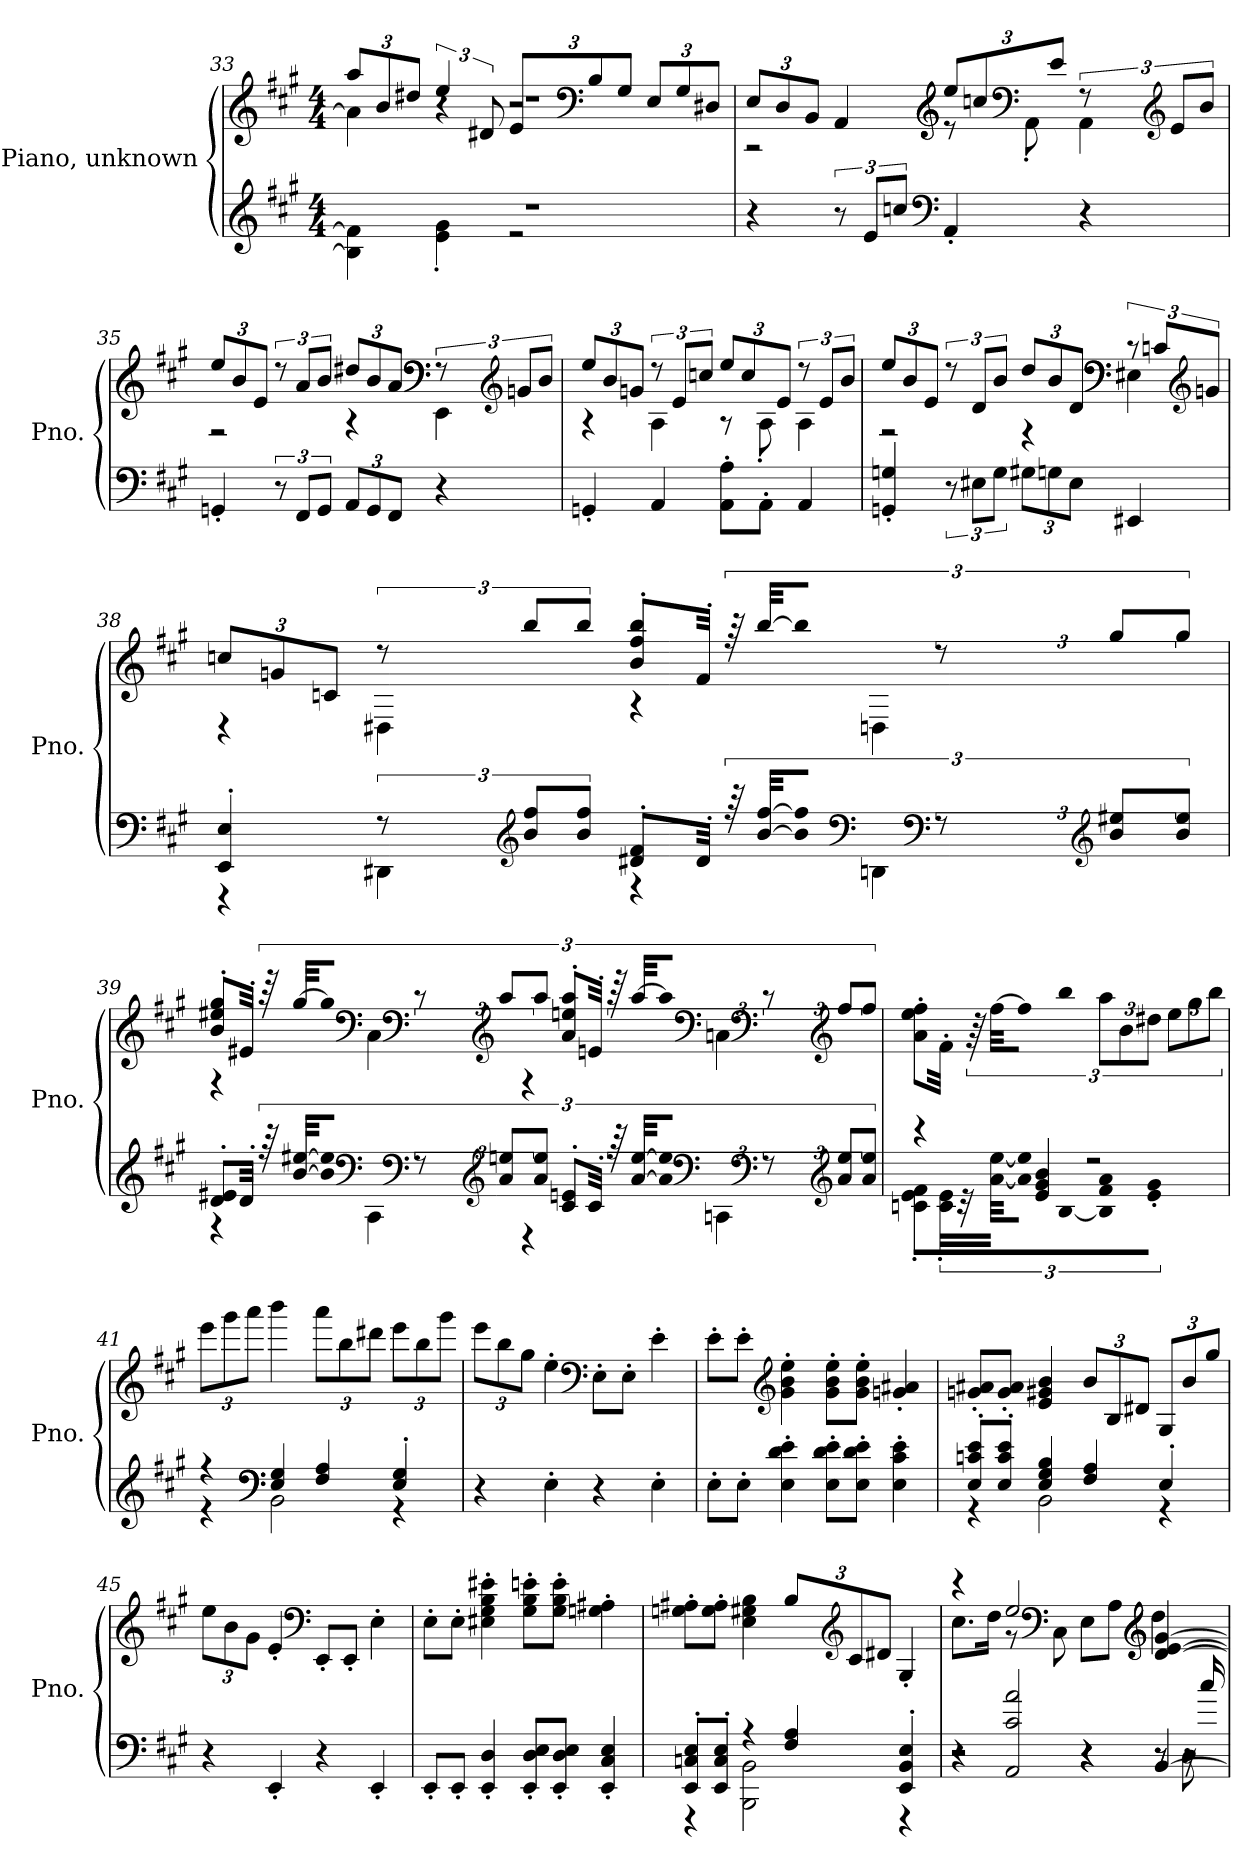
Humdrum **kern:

**kern	**kern
*part1	*part1
*staff2	*staff1
*I"Piano, unknown	*
*I'Pno.	*
*clefG2	*clefG2
*k[f#c#g#]	*k[f#c#g#]
*M4/4	*M4/4
=33	=33
*^	*^
*	*	*	*^
*	*	*	*	*Xbrackettup
1r	4B\] 4f#\]	1r	4a\]	12aa/L
.	.	.	.	12b/
.	.	.	.	12dd#X/J
*	*	*	*	*brackettup
.	4e\' 4g#\'	.	4r	6ee/
.	.	.	.	12d#X/
*	*	*	*	*Xbrackettup
.	2r	.	2r	12e/L
*	*	*clefF4	*	*
.	.	.	.	12B/
.	.	.	.	12G#/J
.	.	.	.	12E/L
.	.	.	.	12G#/
.	.	.	.	12D#X/J
*v	*v	*	*	*
*	*	*v	*v
!!LO:PB:g=z
=34	=34	=34
4r	12E/L	2r
.	12D/	.
.	12BB/J	.
12r	4AA/	.
12e/L	.	.
12ccn/J	.	.
*clefF4	*clefG2	*
4AA'/	12ee/L	8r
.	12ccn/	.
*	*clefF4	*
.	.	8AA'\
.	12e/J	.
*	*brackettup	*
4r	12r	4AA\
*	*clefG2	*
.	12e/L	.
.	12b/J	.
=35	=35	=35
*	*Xbrackettup	*
4GGn'/	12ee/L	2r
.	12b/	.
.	12e/J	.
*	*brackettup	*
12r	12r	.
12FF#/L	12a/L	.
12GG/J	12b/J	.
*Xbrackettup	*Xbrackettup	*
12AA/L	12dd#X/L	4r
12GG/	12b/	.
12FF#/J	12a/J	.
*	*clefF4	*
*	*brackettup	*
4r	12r	4EE\
*	*clefG2	*
.	12gn/L	.
.	12b/J	.
!!LO:LB:g=z	!!
=36	=36	=36
*	*Xbrackettup	*
4GGn'/	12ee/L	4r
.	12b/	.
.	12gn/J	.
*	*brackettup	*
4AA/	12r	4A\
.	12e/L	.
.	12ccn/J	.
*	*Xbrackettup	*
8AA\' 8A\'L	12ee/L	8r
.	12cc/	.
8AA'\J	.	8A'\
.	12e/J	.
*	*brackettup	*
4AA/	12r	4A\
.	12e/L	.
.	12b/J	.
=37	=37	=37
*	*Xbrackettup	*
4GGn/' 4Gn/'	12ee/L	2r
.	12b/	.
.	12e/J	.
*brackettup	*brackettup	*
12r	12r	.
12E#X\L	12d/L	.
12G\J	12b/J	.
*Xbrackettup	*Xbrackettup	*
12G#X\L	12dd/L	4r
12Gn\	12b/	.
12E#\J	12d/J	.
*	*clefF4	*
*	*brackettup	*
4EE#X/	12r	4E#X\
.	12cn/L	.
*	*clefG2	*
.	12gn/J	.
!!LO:LB:g=z	!!
=38	=38	=38
*^	*	*
*	*	*Xbrackettup	*
4EE/' 4E/'	4r	12ccn/L	4r
.	.	12gn/	.
.	.	12cn/J	.
*brackettup	*	*brackettup	*
12r	4DD#X\	12r	4D#X\
*clefG2	*	*	*
12b/ 12ff#/L	.	12bb/L	.
12b/ 12ff#/J	.	12bb/J	.
8d#X/' 8f#/'L	4r	8b/' 8ff#/' 8bb/'L	4r
32d#'/Jkk	.	32f#'/Jkk	.
96r	.	96r	.
[48b/ [48ff#/KLL	.	[48bb/KLL	.
16b/] 16ff#/]JJ	.	16bb/JJ]	.
*clefF4	*	*	*
12r	4DDn\	12r	4Dn\
*clefG2	*	*	*
12b/ 12ee#X/L	.	12gg#/L	.
12b/ 12ee#/J	.	12gg#/J	.
!!LO:LB:g=z	!!
=39	=39	=39	=39
8d/' 8e#X/'L	4r	8b/' 8ee#X/' 8gg#/'L	4r
32d'/Jkk	.	32e#X'/Jkk	.
96r	.	96r	.
[48b/ [48ee#X/KLL	.	[48gg#/KLL	.
16b/] 16ee#/]JJ	.	16gg#/JJ]	.
*clefF4	*	*clefF4	*
12r	4CC#\	12r	4C#\
*clefG2	*	*clefG2	*
12a/ 12een/L	.	12aa/L	.
12a/ 12ee/J	.	12aa/J	.
8c#/' 8en/'L	4r	8a/' 8een/' 8aa/'L	4r
32c#'/Jkk	.	32en'/Jkk	.
96r	.	96r	.
[48a/ [48ee/KLL	.	[48aa/KLL	.
16a/] 16ee/]JJ	.	16aa/JJ]	.
*clefF4	*	*clefF4	*
12r	4CCn\	12r	4Cn\
*clefG2	*	*clefG2	*
12a/ 12ee/L	.	12ff#/L	.
12a/ 12ee/J	.	12ff#/J	.
*	*	*v	*v
!!LO:LB:g=z
=40	=40	=40
4r	8cn\' 8e\' 8f#\'L	8a\' 8ee\' 8ff#\'L
.	48c\' 48e\'Jkk	32f#'\Jkk
.	48r	.
.	.	96r
.	[48a\ [48ee\KLL	[48ff#\KLL
.	16a\] 16ee\]JJ	16ff#\JJ]
4e/ 4g#/ 4b/	[4B\	4bb\
*	*	*Xbrackettup
2r	4B\] 4f#\ 4a\	12aa\L
.	.	12b\
.	.	12dd#X\J
.	4e\' 4g#\'	12ee\L
.	.	12gg#\
.	.	12bb\J
=41	=41	=41
4r	4r	12eee\L
.	.	12ggg#\
.	.	12aaa\J
*clefF4	*	*
4E/ 4G#/	2BB\	4bbb\
4F#/ 4A/	.	12aaa\L
.	.	12bb\
.	.	12ddd#X\J
4E/' 4G#/'	4r	12eee\L
.	.	12bb\
.	.	12ggg#\J
*v	*v	*
=42	=42
4r	12eee\L
.	12bb\
.	12gg#\J
4E'\	4ee'\
*	*clefF4
4r	8E'\L
.	8E'\J
4E'\	4e'\
!!LO:LB:g=z
=43	=43
8E'\L	8e'\L
8E'\J	8e'\J
*	*clefG2
4E\' 4d\' 4e\'	4g#\' 4b\' 4ee\'
8E\' 8d\' 8e\'L	8g#\' 8b\' 8ee\'L
8E\' 8d\' 8e\'J	8g#\' 8b\' 8ee\'J
4E\' 4c#\' 4e\'	4gn/' 4a#X/'
=44	=44
*^	*
8E/' 8cn/' 8e/'L	4r	8gn/' 8a#X/'L
8E/' 8c/' 8e/'J	.	8g/' 8a#/'J
4E/ 4G#/ 4B/	2BB\	4e/ 4g#X/ 4b/
4F#/ 4A/	.	12b/L
.	.	12B/
.	.	12d#X/J
4E'/	4r	12G#/L
.	.	12b/
.	.	12gg#/J
*v	*v	*
=45	=45
4r	12ee\L
.	12b\
.	12g#\J
4EE'/	4e'/
*	*clefF4
4r	8EE'/L
.	8EE'/J
4EE'/	4E'\
!!LO:PB:g=z
=46	=46
8EE'/L	8E'\L
8EE'/J	8E'\J
4EE/' 4D/'	4E#X\' 4G#\' 4B\' 4e#X\'
8EE/' 8D/' 8E/'L	8G#\' 8B\' 8en\'L
8EE/' 8D/' 8E/'J	8G#\' 8B\' 8e\'J
4EE/' 4C#/' 4E/'	4Gn\' 4A#X\'
=47	=47
*^	*
8EE/' 8Cn/' 8E/'L	4r	8Gn\' 8A#X\'L
8EE/' 8C/' 8E/'J	.	8G\' 8A#\'J
4r	2BBB\ 2BB\	4E\ 4G#X\ 4B\
4F#/ 4A/	.	12B/L
*	*	*clefG2
.	.	12c#/
.	.	12d#X/J
4EE/' 4BB/' 4E/'	4r	4G#'/
=48	=48	=48
*	*^	*^
4r	2r	2r	4r	8.cc#\L
.	.	.	.	16dd\Jk
2AA/ 2c#/ 2a/	.	.	2ee/	8r
*	*	*	*clefF4	*
.	.	.	.	8C#\
.	4r	4r	.	8E\L
.	.	.	.	8A\J
*	*	*	*clefG2	*
8r	8r	[4BB/	[4d/ [4e/ [4g#/	4dd\
16r	8D\	.	.	.
16cc#/	.	.	.	.
*v	*v	*v	*	*
*	*v	*v
=	=
*-	*-
